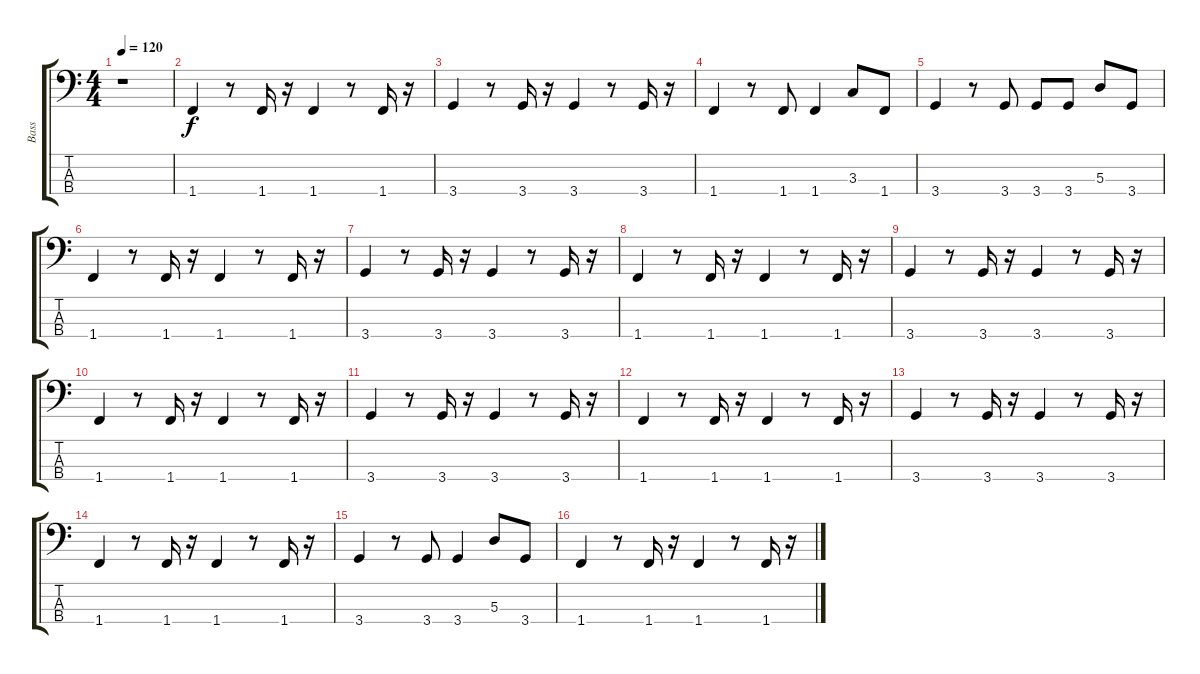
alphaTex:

\track ("Bass" "Bass") {instrument electricbassfinger}
\staff {score tabs}
\tuning (G2 D2 A1 E1) {hide}
\ts (4 4)
\tempo 120
\clef f4
\ks c
r.1{dy f instrument electricbassfinger} |
1.4.4 r.8 1.4.16 r.16 1.4.4 r.8 1.4.16 r.16 |
3.4.4 r.8 3.4.16 r.16 3.4.4 r.8 3.4.16 r.16 |
1.4.4 r.8 1.4.8 1.4.4 3.3.8 1.4.8 |
3.4.4 r.8 3.4.8 3.4.8 3.4.8 5.3.8 3.4.8 |
1.4.4 r.8 1.4.16 r.16 1.4.4 r.8 1.4.16 r.16 |
3.4.4 r.8 3.4.16 r.16 3.4.4 r.8 3.4.16 r.16 |
1.4.4 r.8 1.4.16 r.16 1.4.4 r.8 1.4.16 r.16 |
3.4.4 r.8 3.4.16 r.16 3.4.4 r.8 3.4.16 r.16 |
1.4.4 r.8 1.4.16 r.16 1.4.4 r.8 1.4.16 r.16 |
3.4.4 r.8 3.4.16 r.16 3.4.4 r.8 3.4.16 r.16 |
1.4.4 r.8 1.4.16 r.16 1.4.4 r.8 1.4.16 r.16 |
3.4.4 r.8 3.4.16 r.16 3.4.4 r.8 3.4.16 r.16 |
1.4.4 r.8 1.4.16 r.16 1.4.4 r.8 1.4.16 r.16 |
3.4.4 r.8 3.4.8 3.4.4 5.3.8 3.4.8 |
1.4.4 r.8 1.4.16 r.16 1.4.4 r.8 1.4.16 r.16
